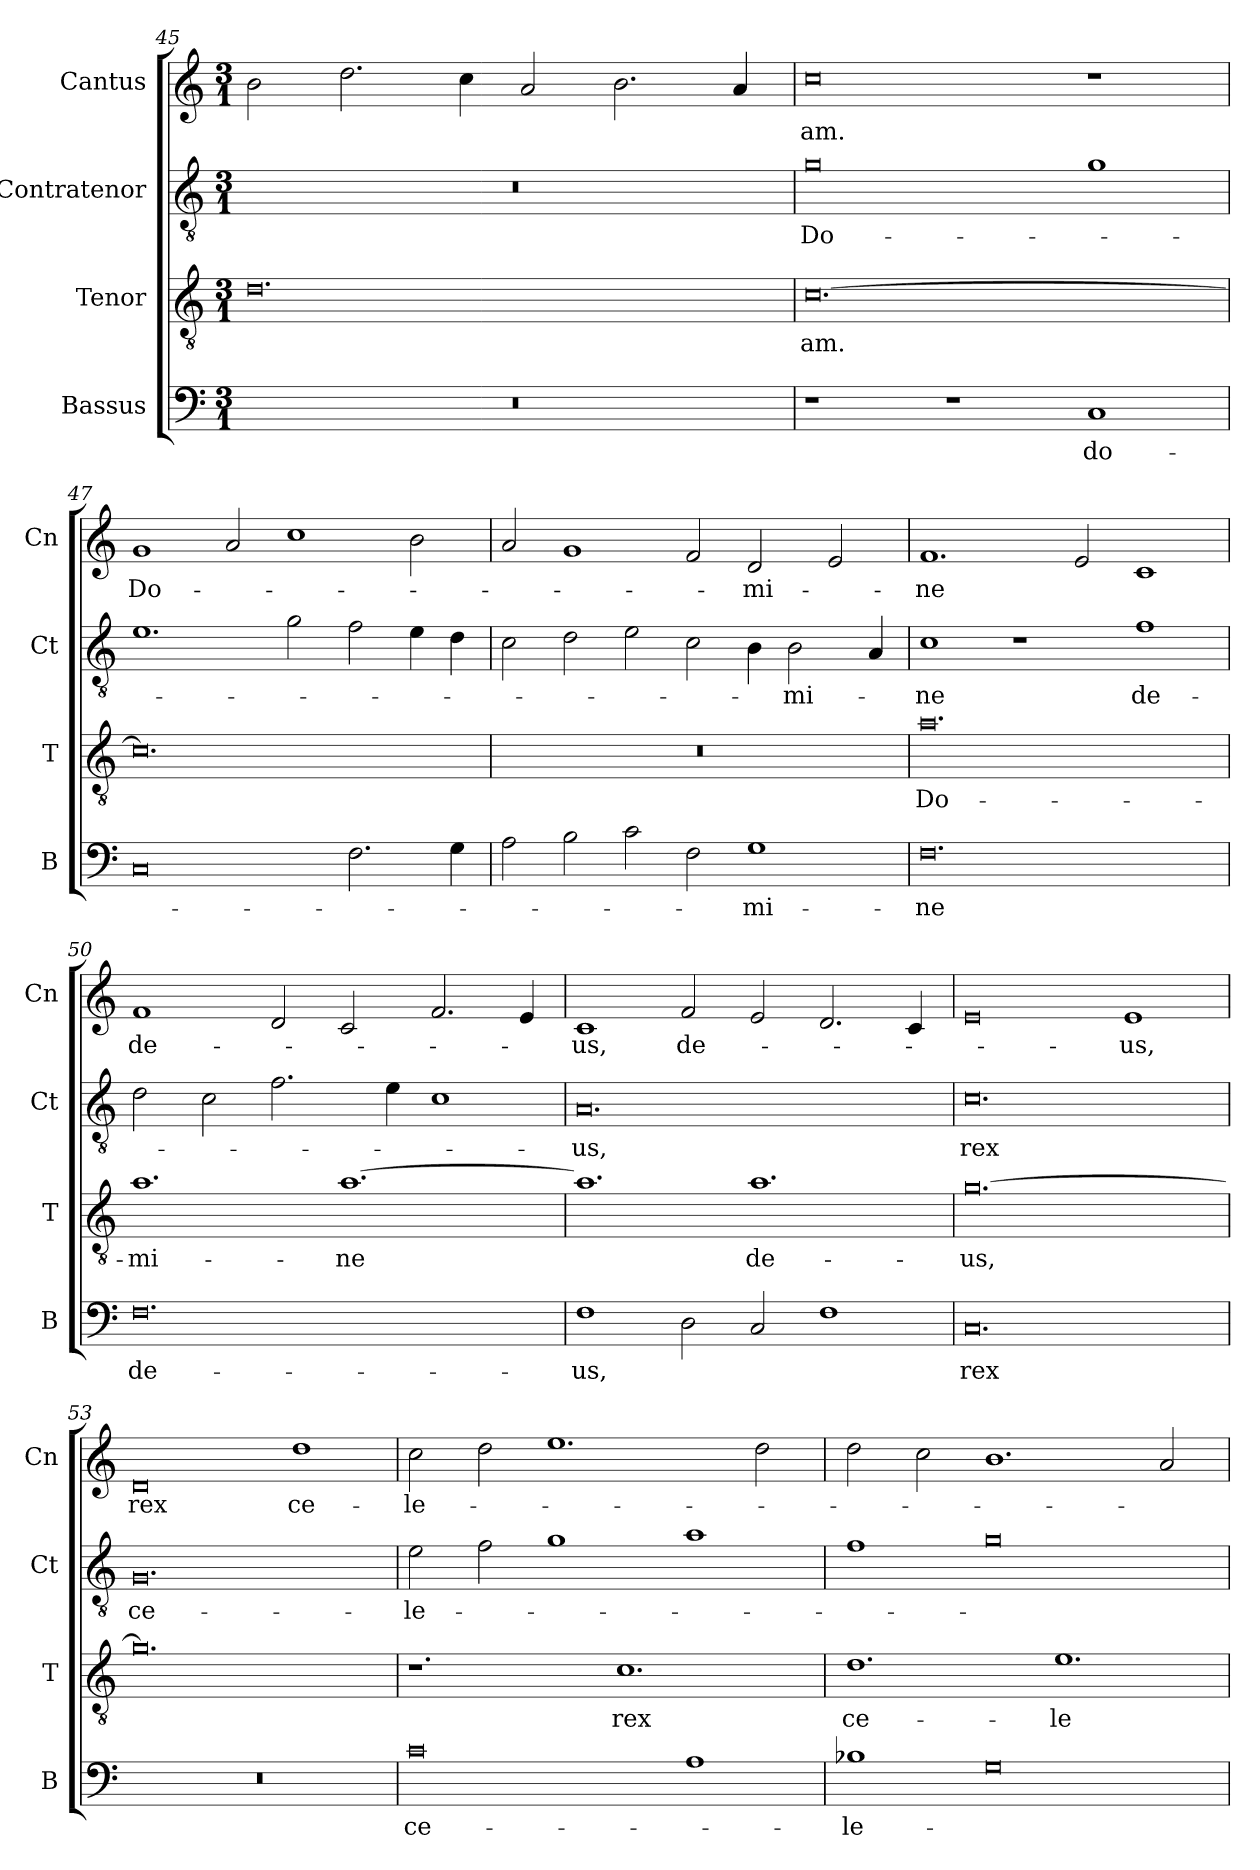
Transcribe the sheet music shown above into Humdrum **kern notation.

**kern	**text	**kern	**text	**kern	**text	**kern	**text
*part4	*part4	*part3	*part3	*part2	*part2	*part1	*part1
*staff4	*staff4	*staff3	*staff3	*staff2	*staff2	*staff1	*staff1
*I"Bassus	*	*I"Tenor	*	*I"Contratenor	*	*I"Cantus	*
*I'B	*	*I'T	*	*I'Ct	*	*I'Cn	*
*clefF4	*	*clefGv2	*	*clefGv2	*	*clefG2	*
*k[]	*	*k[]	*	*k[]	*	*k[]	*
*M3/1	*	*M3/1	*	*M3/1	*	*M3/1	*
=45	=45	=45	=45	=45	=45	=45	=45
0.r	.	0.d	.	0.r	.	2b\	.
.	.	.	.	.	.	2.dd\	.
.	.	.	.	.	.	4cc\	.
.	.	.	.	.	.	2a/	.
.	.	.	.	.	.	2.b\	.
.	.	.	.	.	.	4a/	.
=46	=46	=46	=46	=46	=46	=46	=46
1r	.	[0.c	-am.	0g	Do-	0cc	-am.
1r	.	.	.	.	.	.	.
1C	do-	.	.	1g	.	1r	.
=47	=47	=47	=47	=47	=47	=47	=47
0C	.	0.c]	.	1.e	.	1g	Do-
.	.	.	.	.	.	2a/	.
.	.	.	.	2g\	.	1cc	.
2.F\	.	.	.	2f\	.	.	.
.	.	.	.	4e\	.	2b\	.
4G\	.	.	.	4d\	.	.	.
=48	=48	=48	=48	=48	=48	=48	=48
2A\	.	0.r	.	2c\	.	2a/	.
2B\	.	.	.	2d\	.	1g	.
2c\	.	.	.	2e\	.	.	.
2F\	.	.	.	2c\	.	2f/	.
1G	-mi-	.	.	4B\	.	2d/	-mi-
.	.	.	.	2B\	-mi-	.	.
.	.	.	.	.	.	2e/	.
.	.	.	.	4A/	.	.	.
=49	=49	=49	=49	=49	=49	=49	=49
0.F	-ne	0.a	Do-	1c	-ne	1.f	-ne
.	.	.	.	1r	.	.	.
.	.	.	.	.	.	2e/	.
.	.	.	.	1f	de-	1c	.
=50	=50	=50	=50	=50	=50	=50	=50
0.F	de-	1.a	-mi-	2d\	.	1f	de-
.	.	.	.	2c\	.	.	.
.	.	.	.	2.f\	.	2d/	.
.	.	[1.a	-ne	.	.	2c/	.
.	.	.	.	4e\	.	.	.
.	.	.	.	1c	.	2.f/	.
.	.	.	.	.	.	4e/	.
=51	=51	=51	=51	=51	=51	=51	=51
1F	-us,	1.a]	.	0.A	-us,	1c	-us,
2D\	.	.	.	.	.	2f/	de-
2C/	.	1.a	de-	.	.	2e/	.
1F	.	.	.	.	.	2.d/	.
.	.	.	.	.	.	4c/	.
=52	=52	=52	=52	=52	=52	=52	=52
0.C	rex	[0.g	-us,	0.c	rex	0e	.
.	.	.	.	.	.	1e	-us,
=53	=53	=53	=53	=53	=53	=53	=53
0.r	.	0.g]	.	0.G	ce-	0d	rex
.	.	.	.	.	.	1dd	ce-
=54	=54	=54	=54	=54	=54	=54	=54
0c	ce-	1.r	.	2e\	-le-	2cc\	-le-
.	.	.	.	2f\	.	2dd\	.
.	.	.	.	1g	.	1.ee	.
.	.	1.c	rex	.	.	.	.
1A	.	.	.	1a	.	.	.
.	.	.	.	.	.	2dd\	.
=55	=55	=55	=55	=55	=55	=55	=55
1B-X	-le-	1.d	ce-	1f	.	2dd\	.
.	.	.	.	.	.	2cc\	.
0G	.	.	.	0g	.	1.b	.
.	.	1.e	-le-	.	.	.	.
.	.	.	.	.	.	2a/	.
=	=	=	=	=	=	=	=
*-	*-	*-	*-	*-	*-	*-	*-
